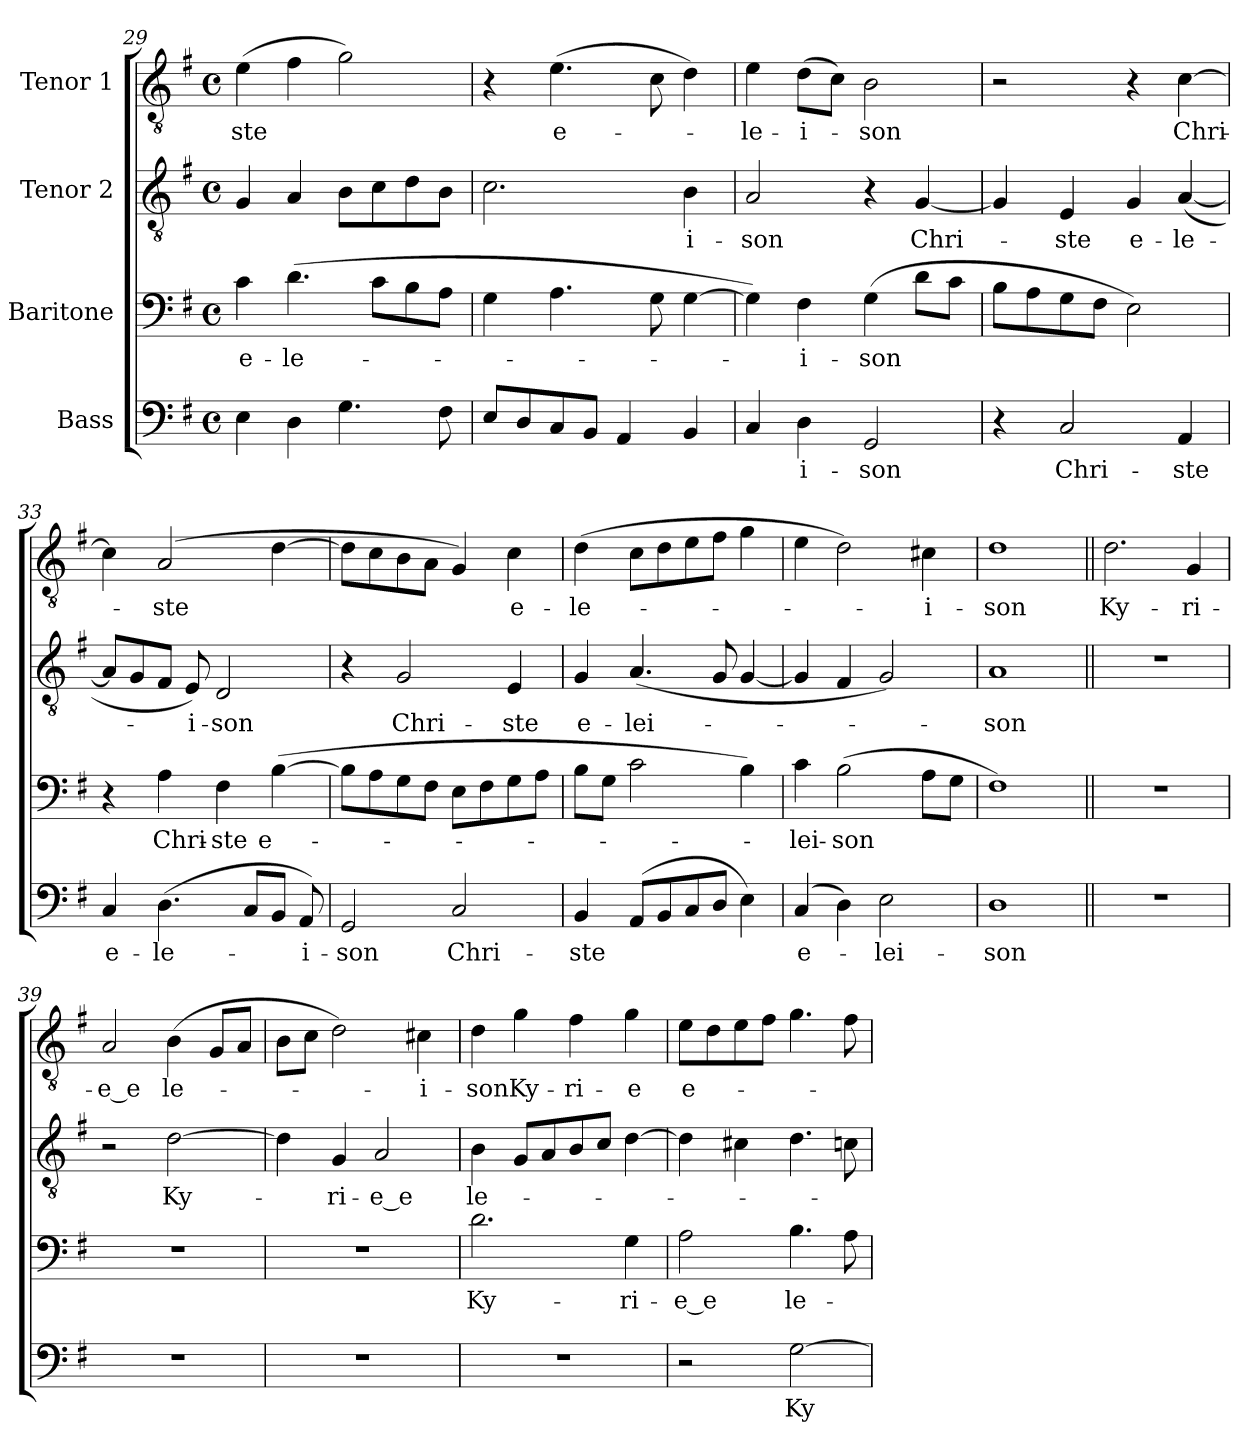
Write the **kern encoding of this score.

**kern	**text	**kern	**text	**kern	**text	**kern	**text
*part4	*part4	*part3	*part3	*part2	*part2	*part1	*part1
*staff4	*staff4	*staff3	*staff3	*staff2	*staff2	*staff1	*staff1
*I"Bass	*	*I"Baritone	*	*I"Tenor 2	*	*I"Tenor 1	*
*clefF4	*	*clefF4	*	*clefGv2	*	*clefGv2	*
*k[f#]	*	*k[f#]	*	*k[f#]	*	*k[f#]	*
*G:	*	*G:	*	*G:	*	*G:	*
*M4/4	*	*M4/4	*	*M4/4	*	*M4/4	*
*met(c)	*	*met(c)	*	*met(c)	*	*met(c)	*
=29	=29	=29	=29	=29	=29	=29	=29
4E\	.	4c\	e-	4G/	.	(4e\	-ste
4D\	.	(4.d\	-le-	4A/	.	4f#\	.
4.G\	.	.	.	8B\L	.	2g\)	.
.	.	8c\L	.	8c\	.	.	.
.	.	8B\	.	8d\	.	.	.
8F#\	.	8A\J	.	8B\J	.	.	.
=30	=30	=30	=30	=30	=30	=30	=30
8E/L	.	4G\	.	2.c\	.	4r	.
8D/	.	.	.	.	.	.	.
8C/	.	4.A\	.	.	.	(4.e\	e-
8BB/J	.	.	.	.	.	.	.
4AA/	.	.	.	.	.	.	.
.	.	8G\	.	.	.	8c\	.
4BB/	.	[4G\	.	4B\	-i-	4d\)	.
!!LO:LB:g=z
=31	=31	=31	=31	=31	=31	=31	=31
4C/	.	4G\])	.	2A/	-son	4e\	-le-
4D\	-i-	4F#\	-i-	.	.	(8d\L	-i-
.	.	.	.	.	.	8c\J)	.
2GG/	-son	(4G\	-son	4r	.	2B\	-son
.	.	8d\L	.	[4G/	Chri-	.	.
.	.	8c\J	.	.	.	.	.
=32	=32	=32	=32	=32	=32	=32	=32
4r	.	8B\L	.	4G/]	.	2r	.
.	.	8A\	.	.	.	.	.
2C/	Chri-	8G\	.	4E/	-ste	.	.
.	.	8F#\J	.	.	.	.	.
.	.	2E\)	.	4G/	e-	4r	.
4AA/	-ste	.	.	([4A/	-le-	[4c\	Chri-
=33	=33	=33	=33	=33	=33	=33	=33
4C/	e-	4r	.	8A/L]	.	4c\]	.
.	.	.	.	8G/	.	.	.
(4.D\	-le-	4A\	Chri-	8F#/J	.	(2A/	-ste
.	.	.	.	8E/)	-i-	.	.
.	.	4F#\	-ste	2D/	-son	.	.
8C/L	.	.	.	.	.	.	.
8BB/J	.	([4B\	e-	.	.	[4d\	.
8AA/)	-i-	.	.	.	.	.	.
=34	=34	=34	=34	=34	=34	=34	=34
2GG/	-son	8B\L]	.	4r	.	8d\L]	.
.	.	8A\	.	.	.	8c\	.
.	.	8G\	.	2G/	Chri-	8B\	.
.	.	8F#\J	.	.	.	8A\J	.
2C/	Chri-	8E\L	.	.	.	4G/)	.
.	.	8F#\	.	.	.	.	.
.	.	8G\	.	4E/	-ste	4c\	e-
.	.	8A\J	.	.	.	.	.
=35	=35	=35	=35	=35	=35	=35	=35
4BB/	-ste	8B\L	.	4G/	e-	(4d\	-le-
.	.	8G\J	.	.	.	.	.
(8AA/L	.	2c\	.	(4.A/	-lei-	8c\L	.
8BB/	.	.	.	.	.	8d\	.
8C/	.	.	.	.	.	8e\	.
8D/J	.	.	.	8G/	.	8f#\J	.
4E\)	.	4B\)	.	[4G/	.	4g\	.
!!LO:LB:g=z
=36	=36	=36	=36	=36	=36	=36	=36
(4C/	e-	4c\	-lei-	4G/]	.	4e\	.
4D\)	.	(2B\	-son	4F#/	.	2d\)	.
2E\	-lei-	.	.	2G/)	.	.	.
.	.	8A\L	.	.	.	4c#X\	-i-
.	.	8G\J	.	.	.	.	.
=37	=37	=37	=37	=37	=37	=37	=37
1D	-son	1F#)	.	1A	-son	1d	-son
=38||	=38||	=38||	=38||	=38||	=38||	=38||	=38||
1r	.	1r	.	1r	.	2.d\	Ky-
.	.	.	.	.	.	4G/	-ri-
=39	=39	=39	=39	=39	=39	=39	=39
1r	.	1r	.	2r	.	2A/	-e_e
.	.	.	.	[2d\	Ky-	(4B\	le-
.	.	.	.	.	.	8G/L	.
.	.	.	.	.	.	8A/J	.
=40	=40	=40	=40	=40	=40	=40	=40
1r	.	1r	.	4d\]	.	8B\L	.
.	.	.	.	.	.	8c\J	.
.	.	.	.	4G/	-ri-	2d\)	.
.	.	.	.	2A/	-e_e	.	.
.	.	.	.	.	.	4c#X\	-i-
!!LO:PB:g=z
=41	=41	=41	=41	=41	=41	=41	=41
1r	.	2.d\	Ky-	4B\	le-	4d\	-son
.	.	.	.	8G/L	.	4g\	Ky-
.	.	.	.	8A/	.	.	.
.	.	.	.	8B/	.	4f#\	-ri-
.	.	.	.	8c/J	.	.	.
.	.	4G\	-ri-	[4d\	.	4g\	-e
=42	=42	=42	=42	=42	=42	=42	=42
2r	.	2A\	-e_e	4d\]	.	8e\L	e-
.	.	.	.	.	.	8d\	.
.	.	.	.	4c#X\	.	8e\	.
.	.	.	.	.	.	8f#\J	.
[2G\	Ky	4.B\	le-	4.d\	.	4.g\	.
.	.	8A\	.	8cn\	.	8f#\	.
=	=	=	=	=	=	=	=
*-	*-	*-	*-	*-	*-	*-	*-
